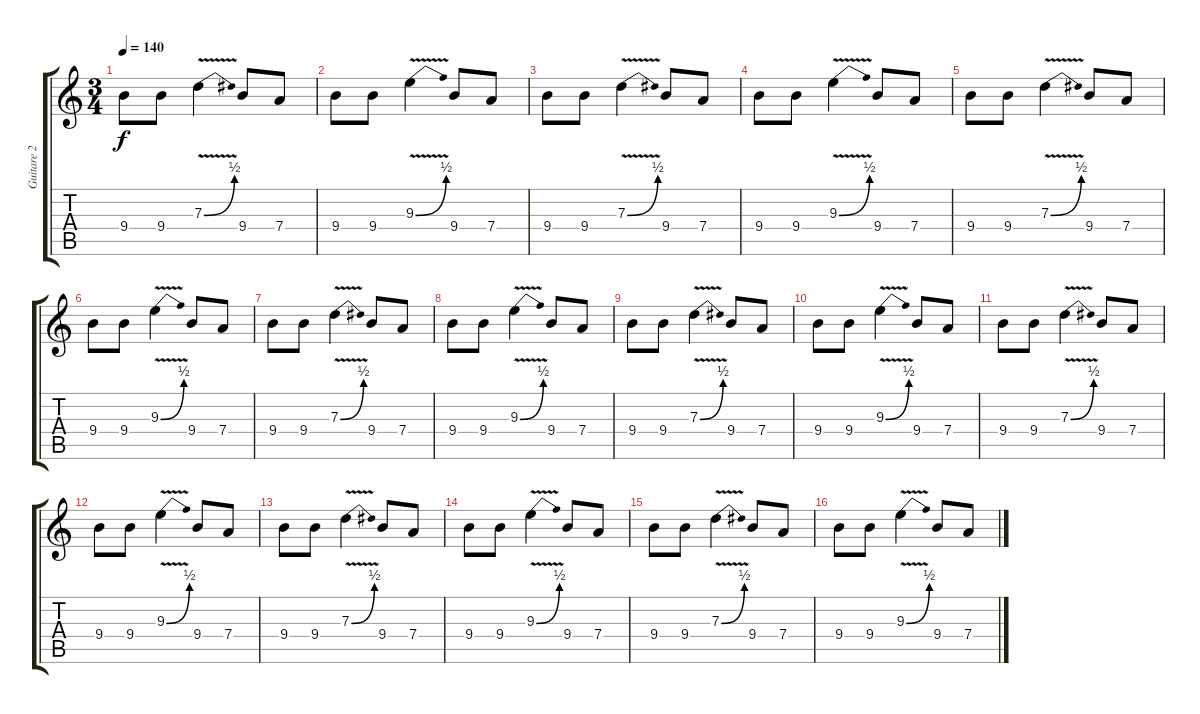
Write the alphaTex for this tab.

\track ("Guitare 2" "Guitare 2") {instrument electricguitarjazz}
\staff {score tabs}
\tuning (E4 B3 G3 D3 A2 E2) {hide}
\ts (3 4)
\tempo 140
\clef g2
\ks c
9.4.8{dy f volume 12} 9.4.8 7.3{be (bend 0 0 60 2) v}.4 9.4.8 7.4.8 |
9.4.8 9.4.8 9.3{be (bend 0 0 60 2) v}.4 9.4.8 7.4.8 |
9.4.8{volume 12} 9.4.8 7.3{be (bend 0 0 60 2) v}.4 9.4.8 7.4.8 |
9.4.8 9.4.8 9.3{be (bend 0 0 60 2) v}.4 9.4.8 7.4.8 |
9.4.8{volume 12} 9.4.8 7.3{be (bend 0 0 60 2) v}.4 9.4.8 7.4.8 |
9.4.8 9.4.8 9.3{be (bend 0 0 60 2) v}.4 9.4.8 7.4.8 |
9.4.8{volume 12} 9.4.8 7.3{be (bend 0 0 60 2) v}.4 9.4.8 7.4.8 |
9.4.8 9.4.8 9.3{be (bend 0 0 60 2) v}.4 9.4.8 7.4.8 |
9.4.8{volume 12} 9.4.8 7.3{be (bend 0 0 60 2) v}.4 9.4.8 7.4.8 |
9.4.8 9.4.8 9.3{be (bend 0 0 60 2) v}.4 9.4.8 7.4.8 |
9.4.8{volume 12} 9.4.8 7.3{be (bend 0 0 60 2) v}.4 9.4.8 7.4.8 |
9.4.8 9.4.8 9.3{be (bend 0 0 60 2) v}.4 9.4.8 7.4.8 |
9.4.8{volume 12} 9.4.8 7.3{be (bend 0 0 60 2) v}.4 9.4.8 7.4.8 |
9.4.8 9.4.8 9.3{be (bend 0 0 60 2) v}.4 9.4.8 7.4.8 |
9.4.8{volume 12} 9.4.8 7.3{be (bend 0 0 60 2) v}.4 9.4.8 7.4.8 |
9.4.8 9.4.8 9.3{be (bend 0 0 60 2) v}.4 9.4.8 7.4.8
